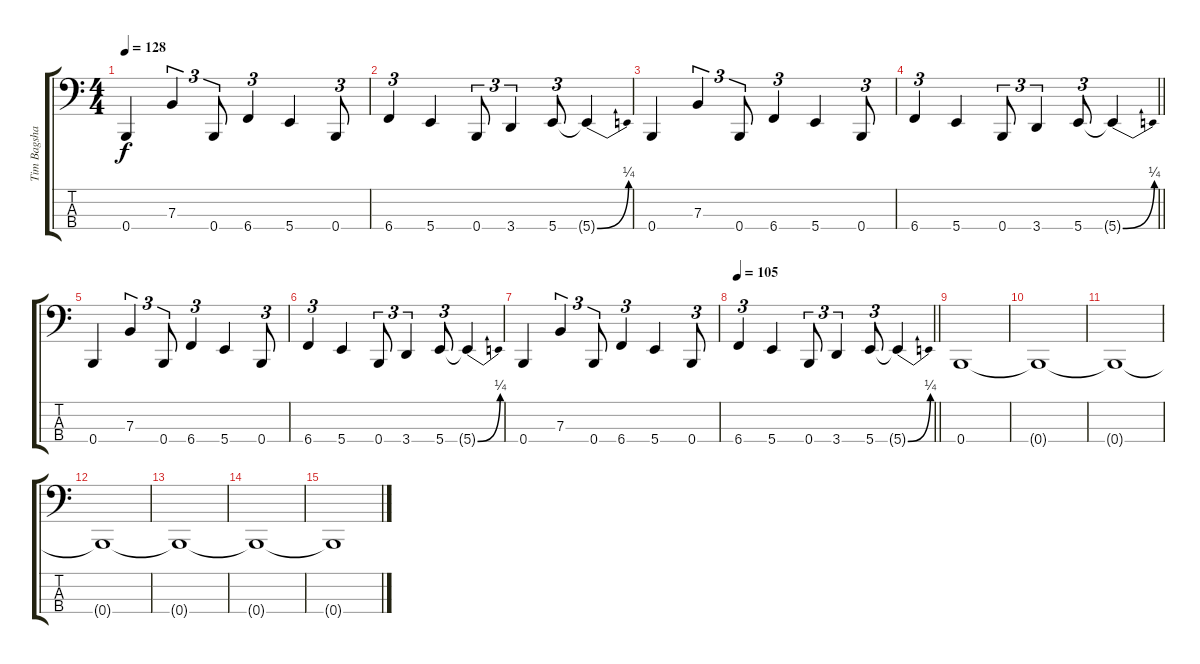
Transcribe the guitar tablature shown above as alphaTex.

\track ("Tim Bagshaw" "Tim Bagsha") {instrument electricbassfinger}
\staff {score tabs}
\tuning (D2 A1 E1 B0) {hide}
\ts (4 4)
\tempo 128
\clef f4
\ks c
0.4.4{dy f} 7.3.4{tu (3 2)} 0.4.8{tu (3 2)} 6.4.4{tu (3 2)} 5.4.4 0.4.8{tu (3 2)} |
6.4.4{tu (3 2)} 5.4.4 0.4.8{tu (3 2)} 3.4.4{tu (3 2)} 5.4.8{tu (3 2)} 5.4{be (bend 0 0 60 1) t}.4 |
0.4.4 7.3.4{tu (3 2)} 0.4.8{tu (3 2)} 6.4.4{tu (3 2)} 5.4.4 0.4.8{tu (3 2)} |
\barLineRight lightlight
6.4.4{tu (3 2)} 5.4.4 0.4.8{tu (3 2)} 3.4.4{tu (3 2)} 5.4.8{tu (3 2)} 5.4{be (bend 0 0 60 1) t}.4 |
\section ("" "")
0.4.4 7.3.4{tu (3 2)} 0.4.8{tu (3 2)} 6.4.4{tu (3 2)} 5.4.4 0.4.8{tu (3 2)} |
6.4.4{tu (3 2)} 5.4.4 0.4.8{tu (3 2)} 3.4.4{tu (3 2)} 5.4.8{tu (3 2)} 5.4{be (bend 0 0 60 1) t}.4 |
0.4.4 7.3.4{tu (3 2)} 0.4.8{tu (3 2)} 6.4.4{tu (3 2)} 5.4.4 0.4.8{tu (3 2)} |
\tempo 105
\barLineRight lightlight
6.4.4{tu (3 2)} 5.4.4 0.4.8{tu (3 2)} 3.4.4{tu (3 2)} 5.4.8{tu (3 2)} 5.4{be (bend 0 0 60 1) t}.4 |
0.4.1 |
0.4{t}.1 |
0.4{t}.1 |
0.4{t}.1 |
0.4{t}.1 |
0.4{t}.1 |
0.4{t}.1
